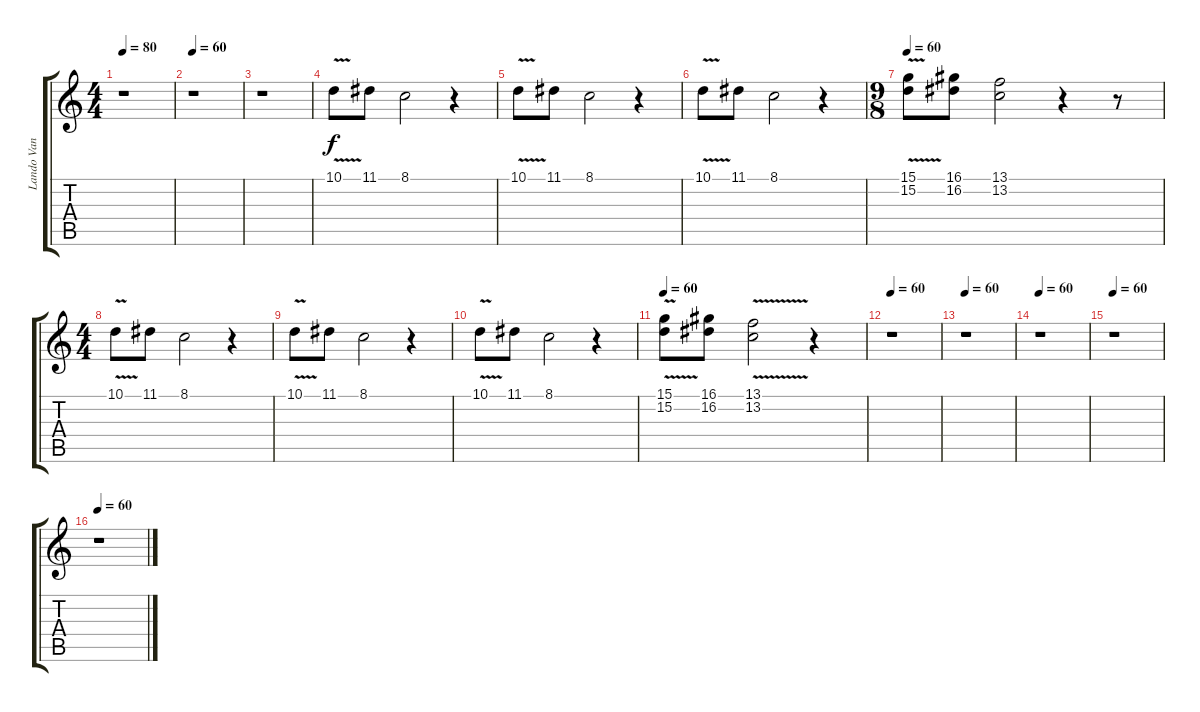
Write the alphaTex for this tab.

\track ("Lando Van Gils" "Lando Van ") {instrument viola}
\staff {score tabs}
\tuning (E4 B3 G3 D3 A2 E2) {hide}
\ts (4 4)
\tempo 80
\clef g2
\ks c
r.1{dy f} |
\tempo 60
r.1 |
r.1 |
10.1{v}.8 11.1.8 8.1.2 r.4 |
10.1{v}.8 11.1.8 8.1.2 r.4 |
10.1{v}.8 11.1.8 8.1.2 r.4 |
\ts (9 8)
\tempo 60
(15.1{v} 15.2{v}).8 (16.1 16.2).8 (13.1 13.2).2 r.4 r.8 |
\ts (4 4)
10.1{v}.8 11.1.8 8.1.2 r.4 |
10.1{v}.8 11.1.8 8.1.2 r.4 |
10.1{v}.8 11.1.8 8.1.2 r.4 |
\tempo 60
(15.1{v} 15.2{v}).8 (16.1 16.2).8 (13.1{v} 13.2{v}).2 r.4 |
\tempo 60
r.1 |
\tempo 60
r.1 |
\tempo 60
r.1 |
\tempo 60
r.1 |
\tempo 60
r.1
